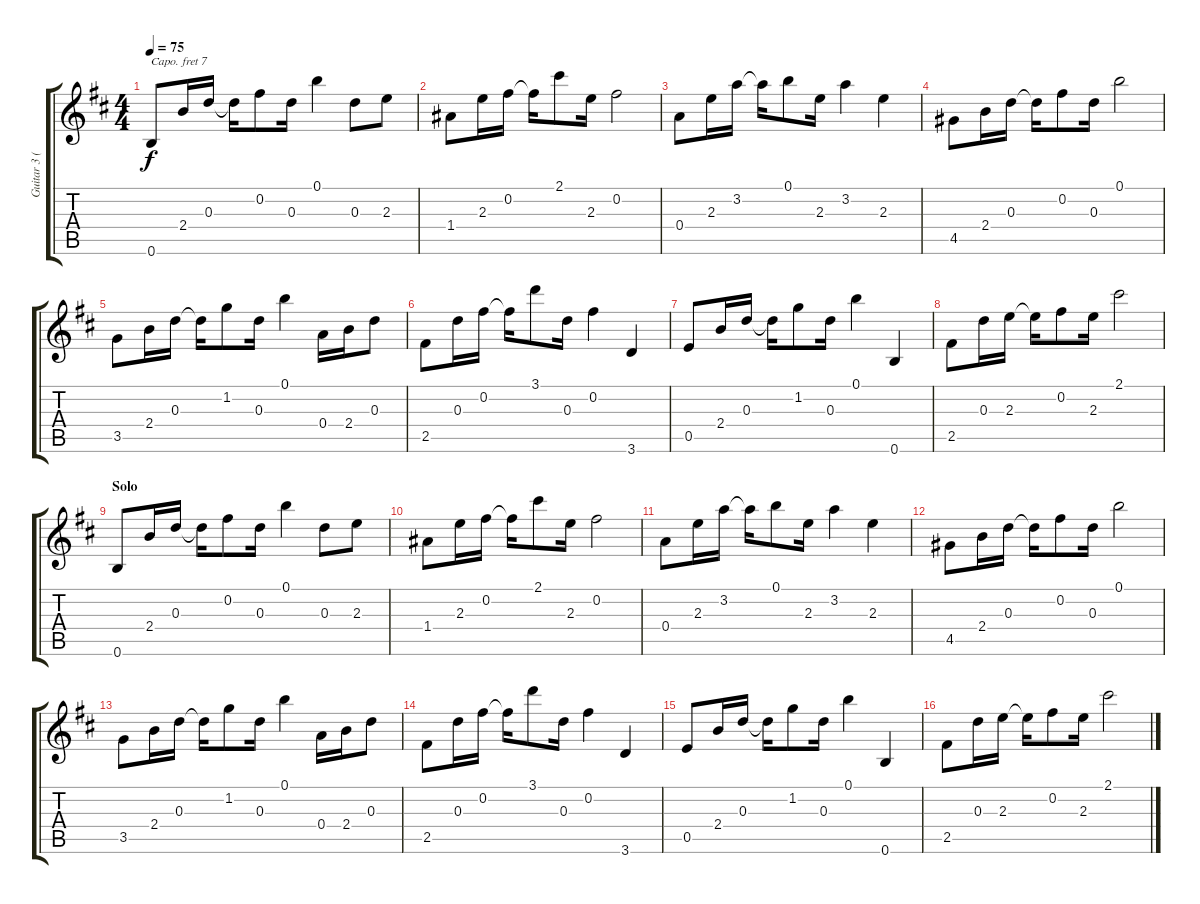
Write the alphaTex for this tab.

\track ("Guitar 3 (12-string w/capo 7th fret)" "Guitar 3 (") {instrument acousticguitarsteel}
\staff {score tabs}
\capo 7
\tuning (E4 B3 G3 D3 A2 E2) {hide}
\ts (4 4)
\tempo 75
\clef g2
\ks bminor
0.6.8{dy f} 2.4.16 0.3.16 0.3{t}.16 0.2.8 0.3.16 0.1.4 0.3.8 2.3.8 |
1.4.8 2.3.16 0.2.16 0.2{t}.16 2.1.8 2.3.16 0.2.2 |
0.4.8 2.3.16 3.2.16 3.2{t}.16 0.1.8 2.3.16 3.2.4 2.3.4 |
4.5.8 2.4.16 0.3.16 0.3{t}.16 0.2.8 0.3.16 0.1.2 |
3.5.8 2.4.16 0.3.16 0.3{t}.16 1.2.8 0.3.16 0.1.4 0.4.16 2.4.16 0.3.8 |
2.5.8 0.3.16 0.2.16 0.2{t}.16 3.1.8 0.3.16 0.2.4 3.6.4 |
0.5.8 2.4.16 0.3.16 0.3{t}.16 1.2.8 0.3.16 0.1.4 0.6.4 |
2.5.8 0.3.16 2.3.16 2.3{t}.16 0.2.8 2.3.16 2.1.2 |
\section ("" "Solo")
0.6.8 2.4.16 0.3.16 0.3{t}.16 0.2.8 0.3.16 0.1.4 0.3.8 2.3.8 |
1.4.8 2.3.16 0.2.16 0.2{t}.16 2.1.8 2.3.16 0.2.2 |
0.4.8 2.3.16 3.2.16 3.2{t}.16 0.1.8 2.3.16 3.2.4 2.3.4 |
4.5.8 2.4.16 0.3.16 0.3{t}.16 0.2.8 0.3.16 0.1.2 |
3.5.8 2.4.16 0.3.16 0.3{t}.16 1.2.8 0.3.16 0.1.4 0.4.16 2.4.16 0.3.8 |
2.5.8 0.3.16 0.2.16 0.2{t}.16 3.1.8 0.3.16 0.2.4 3.6.4 |
0.5.8 2.4.16 0.3.16 0.3{t}.16 1.2.8 0.3.16 0.1.4 0.6.4 |
2.5.8 0.3.16 2.3.16 2.3{t}.16 0.2.8 2.3.16 2.1.2
